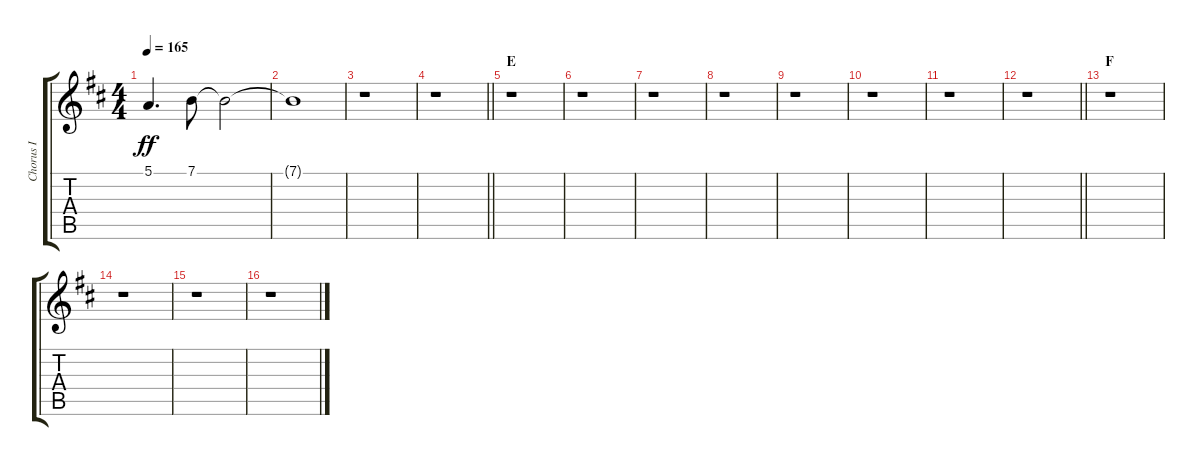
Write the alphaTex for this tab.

\track ("Chorus I" "Chorus I") {instrument voiceoohs}
\staff {score tabs}
\tuning (E4 B3 G3 D3 A2 E2) {hide}
\ts (4 4)
\tempo 165
\clef g2
\ks d
5.1.4{d dy ff} 7.1.8 7.1{t}.2 |
7.1{t}.1 |
r.1 |
\barLineRight lightlight
r.1 |
\section ("" "E")
r.1 |
r.1 |
r.1 |
r.1 |
r.1 |
r.1 |
r.1 |
\barLineRight lightlight
r.1 |
\section ("" "F")
r.1 |
r.1 |
r.1 |
r.1
